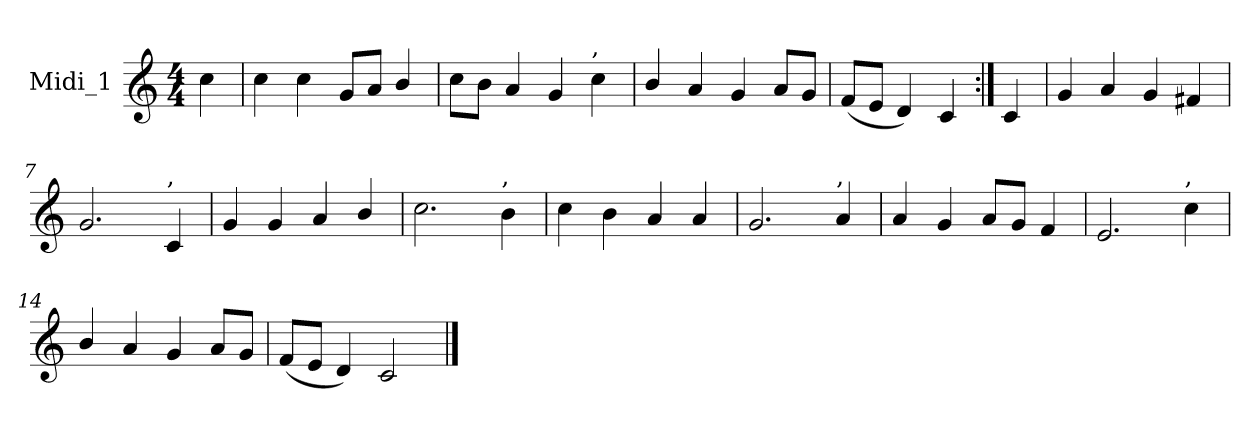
**kern
*part1
*staff1
*I"Midi_1
*clefG2
*k[]
*C:
*M4/4
=
4cc
=1
4cc
4cc
8gL
8aJ
4b/
=2
8ccL
8bJ
4a
4g
!LO:TX:a:t=,
4cc
=3
4b/
4a
4g
8aL
8gJ
=4
(<8fL
8eJ
4d)
4c
!!LO:LB:g=z
=5:|!
4c
=6
4g
4a
4g
4f#X
=7
2.g
!LO:TX:a:t=,
4c
=8
4g
4g
4a
4b/
=9
2.cc
!LO:TX:a:t=,
4b
=10
4cc
4b
4a
4a
!!LO:LB:g=z
=11
2.g
!LO:TX:a:t=,
4a
=12
4a
4g
8aL
8gJ
4f
=13
2.e
!LO:TX:a:t=,
4cc
=14
4b/
4a
4g
8aL
8gJ
=15
(<8fL
8eJ
4d)
2c
==
*-
